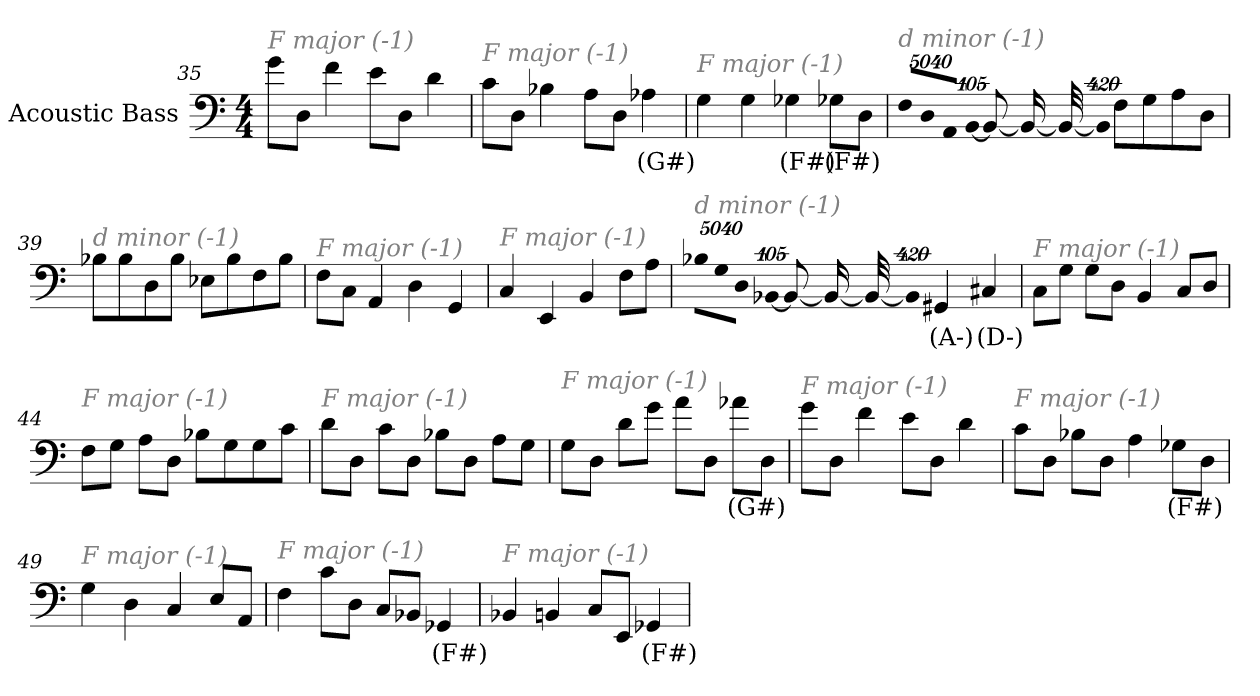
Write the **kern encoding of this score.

**kern	**text
*part1	*part1
*staff1	*staff1
*I"Acoustic Bass	*
*clefF4	*
*ITrd7c12	*
*k[]	*
*C:	*
*M4/4	*
=35	=35
!LO:TX:i:color=#808080:t=F major (-1)	!
8GL	.
8DDJ	.
4F	.
8EL	.
8DDJ	.
4D	.
=36	=36
!LO:TX:i:color=#808080:t=F major (-1)	!
8CL	.
8DDJ	.
4BB-X	.
8AAL	.
8DDJ	.
4AA-Xi	(G#)
=37	=37
!LO:TX:i:color=#808080:t=F major (-1)	!
4GG	.
4GG	.
4GG-Xi	(F#)
8GG-XiL	(F#)
8DDJ	.
=38	=38
!LO:TX:i:color=#808080:t=d minor (-1)	!
!LO:N:vis=8	!
40320%3347FFL	.
!LO:N:vis=8	!
40320%3347DD	.
!LO:N:vis=8	!
40320%3347AAAJ	.
!LO:N:vis=1024	!
[13440%13BBB	.
8BBB_	.
16BBB_	.
32BBB_	.
!LO:N:vis=1024%31	!
13440%407BBB]	.
8FFL	.
8GG	.
8AA	.
8DDJ	.
=39	=39
!LO:TX:i:color=#808080:t=d minor (-1)	!
8BB-XL	.
8BB-	.
8DD	.
8BB-J	.
8EE-XL	.
8BB-	.
8FF	.
8BB-J	.
=40	=40
!LO:TX:i:color=#808080:t=F major (-1)	!
8FFL	.
8CCJ	.
4AAA	.
4DD	.
4GGG	.
=41	=41
!LO:TX:i:color=#808080:t=F major (-1)	!
4CC	.
4EEE	.
4BBB	.
8FFL	.
8AAJ	.
=42	=42
!LO:TX:i:color=#808080:t=d minor (-1)	!
!LO:N:vis=8	!
40320%3347BB-XL	.
!LO:N:vis=8	!
40320%3347GG	.
!LO:N:vis=8	!
40320%3347DDJ	.
!LO:N:vis=1024	!
[13440%13BBB-X	.
8BBB-_	.
16BBB-_	.
32BBB-_	.
!LO:N:vis=1024%31	!
13440%407BBB-]	.
4GGG#Xi	(A-)
4CC#Xi	(D-)
=43	=43
!LO:TX:i:color=#808080:t=F major (-1)	!
8CCL	.
8GGJ	.
8GGL	.
8DDJ	.
4BBB	.
8CCL	.
8DDJ	.
=44	=44
!LO:TX:i:color=#808080:t=F major (-1)	!
8FFL	.
8GGJ	.
8AAL	.
8DDJ	.
8BB-XL	.
8GG	.
8GG	.
8CJ	.
=45	=45
!LO:TX:i:color=#808080:t=F major (-1)	!
8DL	.
8DDJ	.
8CL	.
8DDJ	.
8BB-XL	.
8DDJ	.
8AAL	.
8GGJ	.
=46	=46
!LO:TX:i:color=#808080:t=F major (-1)	!
8GGL	.
8DDJ	.
8DL	.
8GJ	.
8AL	.
8DDJ	.
8A-XiL	(G#)
8DDJ	.
=47	=47
!LO:TX:i:color=#808080:t=F major (-1)	!
8GL	.
8DDJ	.
4F	.
8EL	.
8DDJ	.
4D	.
=48	=48
!LO:TX:i:color=#808080:t=F major (-1)	!
8CL	.
8DDJ	.
8BB-XL	.
8DDJ	.
4AA	.
8GG-XiL	(F#)
8DDJ	.
=49	=49
!LO:TX:i:color=#808080:t=F major (-1)	!
4GG	.
4DD	.
4CC	.
8EEL	.
8AAAJ	.
=50	=50
!LO:TX:i:color=#808080:t=F major (-1)	!
4FF	.
8CL	.
8DDJ	.
8CCL	.
8BBB-XJ	.
4GGG-Xi	(F#)
=51	=51
!LO:TX:i:color=#808080:t=F major (-1)	!
4BBB-X	.
4BBBn	.
8CCL	.
8EEEJ	.
4GGG-Xi	(F#)
=	=
*-	*-
